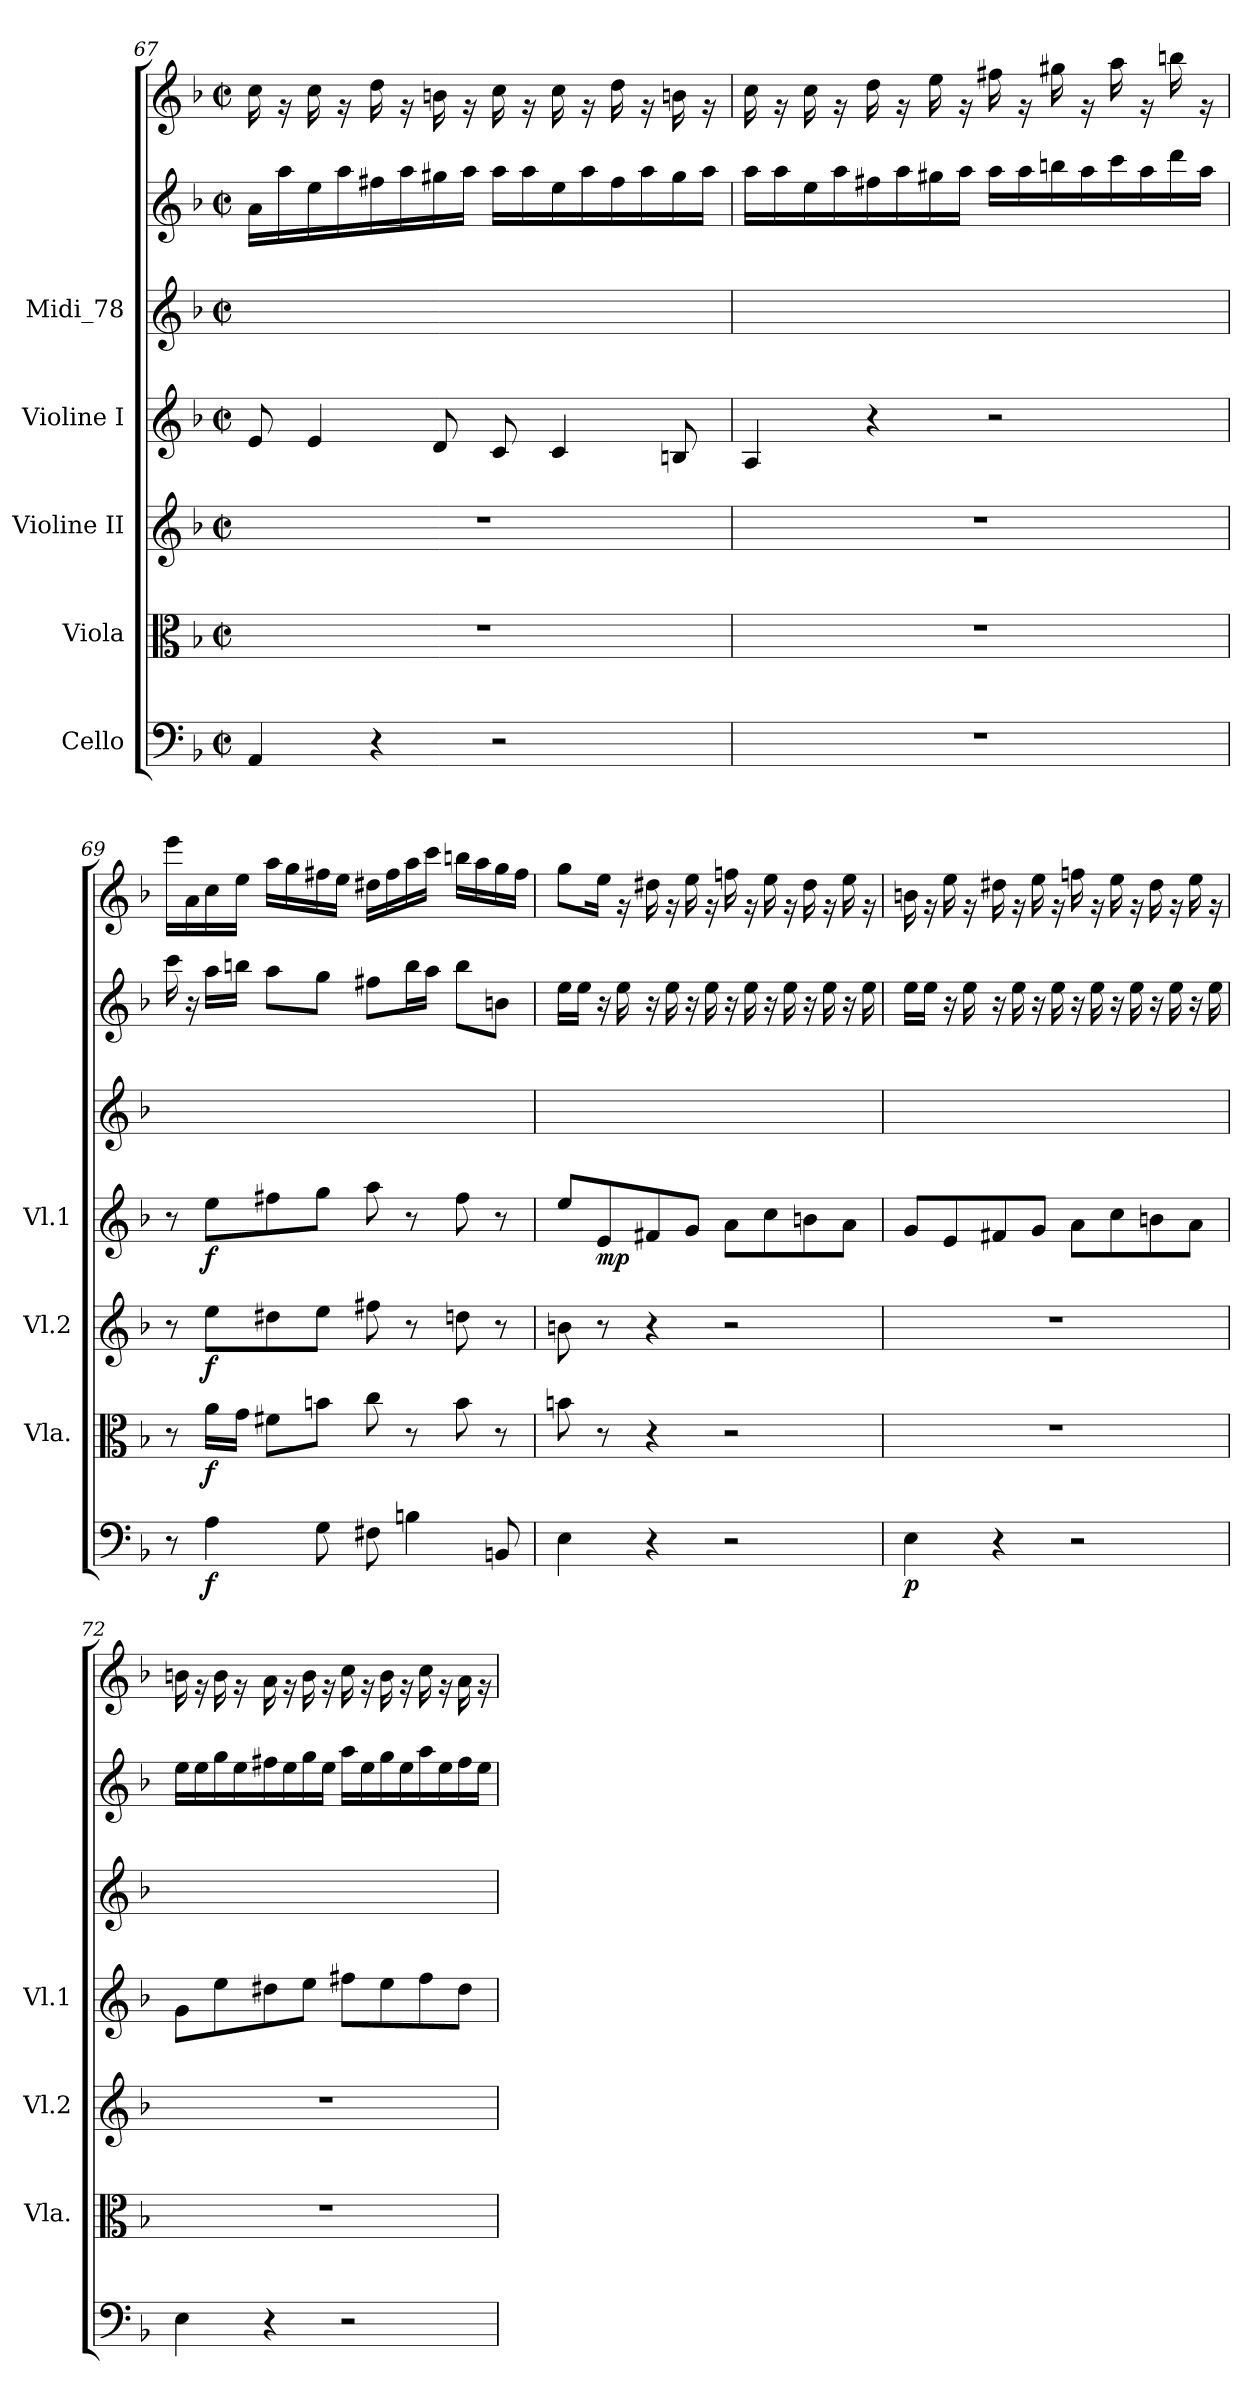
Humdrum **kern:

**kern	**dynam	**kern	**dynam	**kern	**dynam	**kern	**dynam	**kern	**kern	**kern
*part5	*part5	*part4	*part4	*part3	*part3	*part2	*part2	*part1	*part1	*part1
*staff7	*staff7	*staff6	*staff6	*staff5	*staff5	*staff4	*staff4	*staff3	*staff2	*staff1
*I"Cello	*	*I"Viola	*	*I"Violine II	*	*I"Violine I	*	*I"Midi_78	*	*
*	*	*I'Vla.	*	*I'Vl.2	*	*I'Vl.1	*	*	*	*
!!LO:LB:g=z
*clefF4	*	*clefC3	*	*clefG2	*	*clefG2	*	*clefG2	*clefG2	*clefG2
*k[b-]	*	*k[b-]	*	*k[b-]	*	*k[b-]	*	*k[b-]	*k[b-]	*k[b-]
*F:	*	*F:	*	*F:	*	*F:	*	*F:	*F:	*F:
*M2/2	*	*M2/2	*	*M2/2	*	*M2/2	*	*M2/2	*M2/2	*M2/2
*met(c|)	*	*met(c|)	*	*met(c|)	*	*met(c|)	*	*met(c|)	*met(c|)	*met(c|)
=67	=67	=67	=67	=67	=67	=67	=67	=67	=67	=67
*	*	*	*	*	*	*	*	*	*	*^
4AA/	.	1r	.	1r	.	8e/	.	1ryy	16a\LL	1ryy	16cc\
.	.	.	.	.	.	.	.	.	16aa\	.	16r
.	.	.	.	.	.	4e/	.	.	16ee\	.	16cc\
.	.	.	.	.	.	.	.	.	16aa\	.	16r
4r	.	.	.	.	.	.	.	.	16ff#X\	.	16dd\
.	.	.	.	.	.	.	.	.	16aa\	.	16r
.	.	.	.	.	.	8d/	.	.	16gg#X\	.	16bn\
.	.	.	.	.	.	.	.	.	16aa\JJ	.	16r
2r	.	.	.	.	.	8c/	.	.	16aa\LL	.	16cc\
.	.	.	.	.	.	.	.	.	16aa\	.	16r
.	.	.	.	.	.	4c/	.	.	16ee\	.	16cc\
.	.	.	.	.	.	.	.	.	16aa\	.	16r
.	.	.	.	.	.	.	.	.	16ff#\	.	16dd\
.	.	.	.	.	.	.	.	.	16aa\	.	16r
.	.	.	.	.	.	8Bn/	.	.	16gg#i\	.	16bni\
.	.	.	.	.	.	.	.	.	16aa\JJ	.	16r
=68	=68	=68	=68	=68	=68	=68	=68	=68	=68	=68	=68
1r	.	1r	.	1r	.	4A/	.	1ryy	16aa\LL	1ryy	16cc\
.	.	.	.	.	.	.	.	.	16aa\	.	16r
.	.	.	.	.	.	.	.	.	16ee\	.	16cc\
.	.	.	.	.	.	.	.	.	16aa\	.	16r
.	.	.	.	.	.	4r	.	.	16ff#X\	.	16dd\
.	.	.	.	.	.	.	.	.	16aa\	.	16r
.	.	.	.	.	.	.	.	.	16gg#X\	.	16ee\
.	.	.	.	.	.	.	.	.	16aa\JJ	.	16r
.	.	.	.	.	.	2r	.	.	16aa\LL	.	16ff#X\
.	.	.	.	.	.	.	.	.	16aa\	.	16r
.	.	.	.	.	.	.	.	.	16bbn\	.	16gg#X\
.	.	.	.	.	.	.	.	.	16aa\	.	16r
.	.	.	.	.	.	.	.	.	16ccc\	.	16aa\
.	.	.	.	.	.	.	.	.	16aa\	.	16r
.	.	.	.	.	.	.	.	.	16ddd\	.	16bbn\
.	.	.	.	.	.	.	.	.	16aa\JJ	.	16r
!!LO:PB:g=z	!!
=69	=69	=69	=69	=69	=69	=69	=69	=69	=69	=69	=69
8r	.	8r	.	8r	.	8r	.	1ryy	16ccc\	1ryy	16eee\LL
.	.	.	.	.	.	.	.	.	16r	.	16a\
!	!LO:DY:b	!	!LO:DY:b	!	!LO:DY:b	!	!LO:DY:b	!	!	!	!
4A\	f	16a\LL	f	8ee\L	f	8ee\L	f	.	16aa\LL	.	16cc\
.	.	16g\JJ	.	.	.	.	.	.	16bbn\JJ	.	16ee\JJ
.	.	8f#X\L	.	8dd#X\	.	8ff#X\	.	.	8aa\L	.	16aa\LL
.	.	.	.	.	.	.	.	.	.	.	16gg\
8G\	.	8bn\J	.	8ee\J	.	8gg\J	.	.	8gg\J	.	16ff#X\
.	.	.	.	.	.	.	.	.	.	.	16ee\JJ
8F#X\	.	8cc\	.	8ff#X\	.	8aa\	.	.	8ff#X\L	.	16dd#X\LL
.	.	.	.	.	.	.	.	.	.	.	16ff#\
4Bn\	.	8r	.	8r	.	8r	.	.	16bb\L	.	16aa\
.	.	.	.	.	.	.	.	.	16aa\JJ	.	16ccc\JJ
.	.	8b\	.	8ddn\	.	8ff#\	.	.	8bb\L	.	16bbn\LL
.	.	.	.	.	.	.	.	.	.	.	16aa\
8BBn/	.	8r	.	8r	.	8r	.	.	8bn\J	.	16gg\
.	.	.	.	.	.	.	.	.	.	.	16ff#\JJ
=70	=70	=70	=70	=70	=70	=70	=70	=70	=70	=70	=70
4E\	.	8bn\	.	8bn\	.	8ee/L	.	1ryy	16ee\LL	1ryy	8gg\L
.	.	.	.	.	.	.	.	.	16ee\JJ	.	.
!	!	!	!	!	!	!	!LO:DY:b	!	!	!	!
.	.	8r	.	8r	.	8e/	mp	.	16r	.	16ee\Jk
.	.	.	.	.	.	.	.	.	16ee\	.	16r
4r	.	4r	.	4r	.	8f#X/	.	.	16r	.	16dd#X\
.	.	.	.	.	.	.	.	.	16ee\	.	16r
.	.	.	.	.	.	8g/J	.	.	16r	.	16ee\
.	.	.	.	.	.	.	.	.	16ee\	.	16r
2r	.	2r	.	2r	.	8a\L	.	.	16r	.	16ffni\
.	.	.	.	.	.	.	.	.	16ee\	.	16r
.	.	.	.	.	.	8cc\	.	.	16r	.	16ee\
.	.	.	.	.	.	.	.	.	16ee\	.	16r
.	.	.	.	.	.	8bn\	.	.	16r	.	16dd#i\
.	.	.	.	.	.	.	.	.	16ee\	.	16r
.	.	.	.	.	.	8a\J	.	.	16r	.	16ee\
.	.	.	.	.	.	.	.	.	16ee\	.	16r
!!LO:LB:g=z	!!
=71	=71	=71	=71	=71	=71	=71	=71	=71	=71	=71	=71
!	!LO:DY:b	!	!	!	!	!	!	!	!	!	!
4E\	p	1r	.	1r	.	8g/L	.	1ryy	16ee\LL	1ryy	16bn\
.	.	.	.	.	.	.	.	.	16ee\JJ	.	16r
.	.	.	.	.	.	8e/	.	.	16r	.	16ee\
.	.	.	.	.	.	.	.	.	16ee\	.	16r
4r	.	.	.	.	.	8f#X/	.	.	16r	.	16dd#X\
.	.	.	.	.	.	.	.	.	16ee\	.	16r
.	.	.	.	.	.	8g/J	.	.	16r	.	16ee\
.	.	.	.	.	.	.	.	.	16ee\	.	16r
2r	.	.	.	.	.	8a\L	.	.	16r	.	16ffni\
.	.	.	.	.	.	.	.	.	16ee\	.	16r
.	.	.	.	.	.	8cc\	.	.	16r	.	16ee\
.	.	.	.	.	.	.	.	.	16ee\	.	16r
.	.	.	.	.	.	8bn\	.	.	16r	.	16dd#i\
.	.	.	.	.	.	.	.	.	16ee\	.	16r
.	.	.	.	.	.	8a\J	.	.	16r	.	16ee\
.	.	.	.	.	.	.	.	.	16ee\	.	16r
=72	=72	=72	=72	=72	=72	=72	=72	=72	=72	=72	=72
4E\	.	1r	.	1r	.	8g\L	.	1ryy	16ee\LL	1ryy	16bn\
.	.	.	.	.	.	.	.	.	16ee\	.	16r
.	.	.	.	.	.	8ee\	.	.	16gg\	.	16b\
.	.	.	.	.	.	.	.	.	16ee\	.	16r
4r	.	.	.	.	.	8dd#X\	.	.	16ff#X\	.	16a\
.	.	.	.	.	.	.	.	.	16ee\	.	16r
.	.	.	.	.	.	8ee\J	.	.	16gg\	.	16b\
.	.	.	.	.	.	.	.	.	16ee\JJ	.	16r
2r	.	.	.	.	.	8ff#X\L	.	.	16aa\LL	.	16cc\
.	.	.	.	.	.	.	.	.	16ee\	.	16r
.	.	.	.	.	.	8ee\	.	.	16gg\	.	16b\
.	.	.	.	.	.	.	.	.	16ee\	.	16r
.	.	.	.	.	.	8ff#\	.	.	16aa\	.	16cc\
.	.	.	.	.	.	.	.	.	16ee\	.	16r
.	.	.	.	.	.	8dd#\J	.	.	16ff#\	.	16a\
.	.	.	.	.	.	.	.	.	16ee\JJ	.	16r
*	*	*	*	*	*	*	*	*	*	*v	*v
=	=	=	=	=	=	=	=	=	=	=
*-	*-	*-	*-	*-	*-	*-	*-	*-	*-	*-
